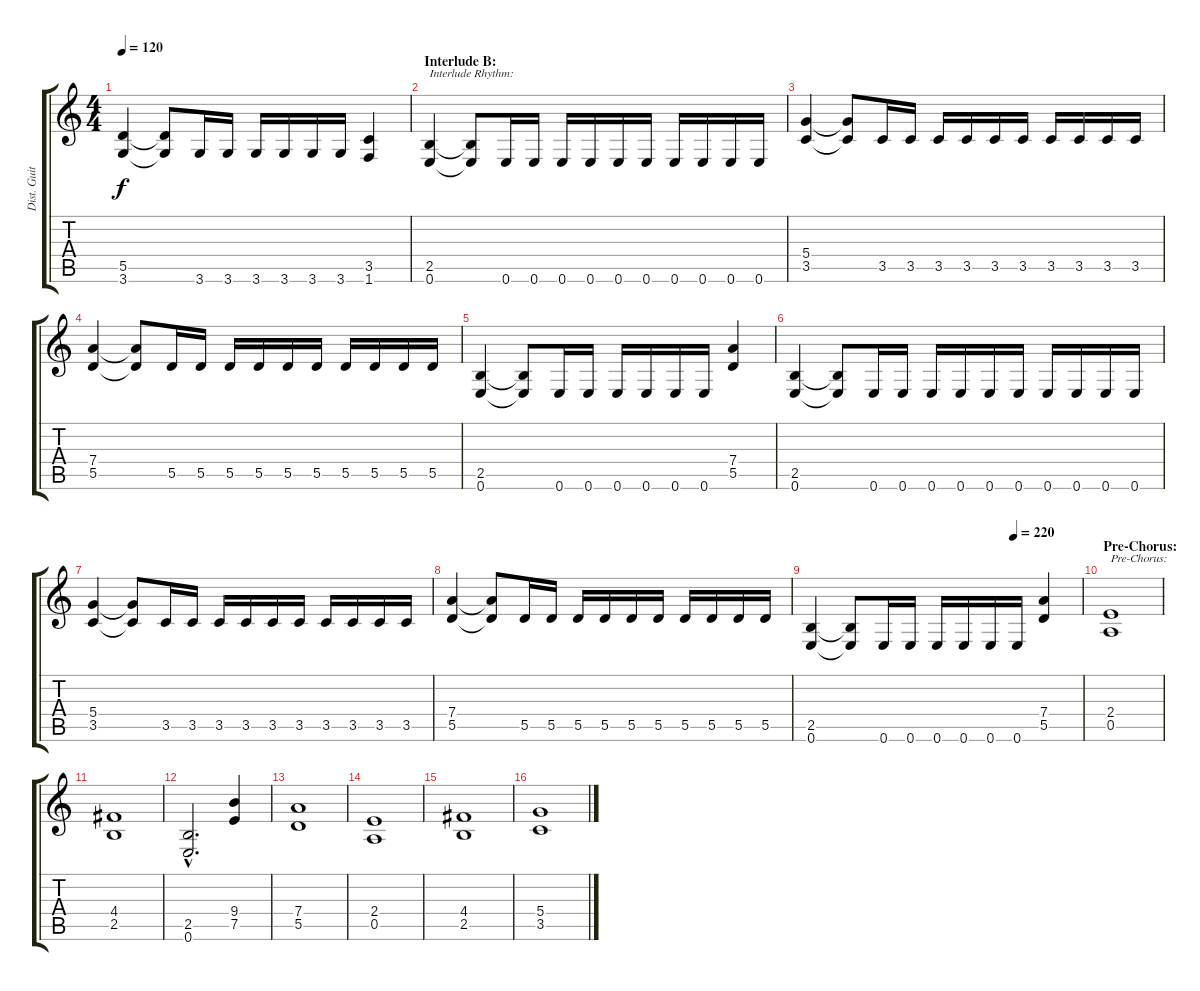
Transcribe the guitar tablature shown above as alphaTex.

\track ("Dist. Guitarzz 1" "Dist. Guit") {instrument distortionguitar}
\staff {score tabs}
\tuning (E4 B3 G3 D3 A2 E2) {hide}
\ts (4 4)
\tempo 120
\clef g2
\ks c
(5.5 3.6).4{dy f} (5.5{t} 3.6{t}).8 3.6.16 3.6.16 3.6.16 3.6.16 3.6.16 3.6.16 (3.5 1.6).4 |
\section ("" "Interlude B:")
(2.5 0.6).4{txt "Interlude Rhythm:"} (2.5{t} 0.6{t}).8 0.6.16 0.6.16 0.6.16 0.6.16 0.6.16 0.6.16 0.6.16 0.6.16 0.6.16 0.6.16 |
(5.4 3.5).4 (5.4{t} 3.5{t}).8 3.5.16 3.5.16 3.5.16 3.5.16 3.5.16 3.5.16 3.5.16 3.5.16 3.5.16 3.5.16 |
(7.4 5.5).4 (7.4{t} 5.5{t}).8 5.5.16 5.5.16 5.5.16 5.5.16 5.5.16 5.5.16 5.5.16 5.5.16 5.5.16 5.5.16 |
(2.5 0.6).4 (2.5{t} 0.6{t}).8 0.6.16 0.6.16 0.6.16 0.6.16 0.6.16 0.6.16 (7.4 5.5).4 |
(2.5 0.6).4 (2.5{t} 0.6{t}).8 0.6.16 0.6.16 0.6.16 0.6.16 0.6.16 0.6.16 0.6.16 0.6.16 0.6.16 0.6.16 |
(5.4 3.5).4 (5.4{t} 3.5{t}).8 3.5.16 3.5.16 3.5.16 3.5.16 3.5.16 3.5.16 3.5.16 3.5.16 3.5.16 3.5.16 |
(7.4 5.5).4 (7.4{t} 5.5{t}).8 5.5.16 5.5.16 5.5.16 5.5.16 5.5.16 5.5.16 5.5.16 5.5.16 5.5.16 5.5.16 |
\tempo (220 0.75)
(2.5 0.6).4 (2.5{t} 0.6{t}).8 0.6.16 0.6.16 0.6.16 0.6.16 0.6.16 0.6.16 (7.4 5.5).4 |
\section ("" "Pre-Chorus:")
(2.4 0.5).1{txt "Pre-Chorus:"} |
(4.4 2.5).1 |
(2.5{hac} 0.6{hac}).2{d} (9.4 7.5).4 |
(7.4 5.5).1 |
(2.4 0.5).1 |
(4.4 2.5).1 |
(5.4 3.5).1
